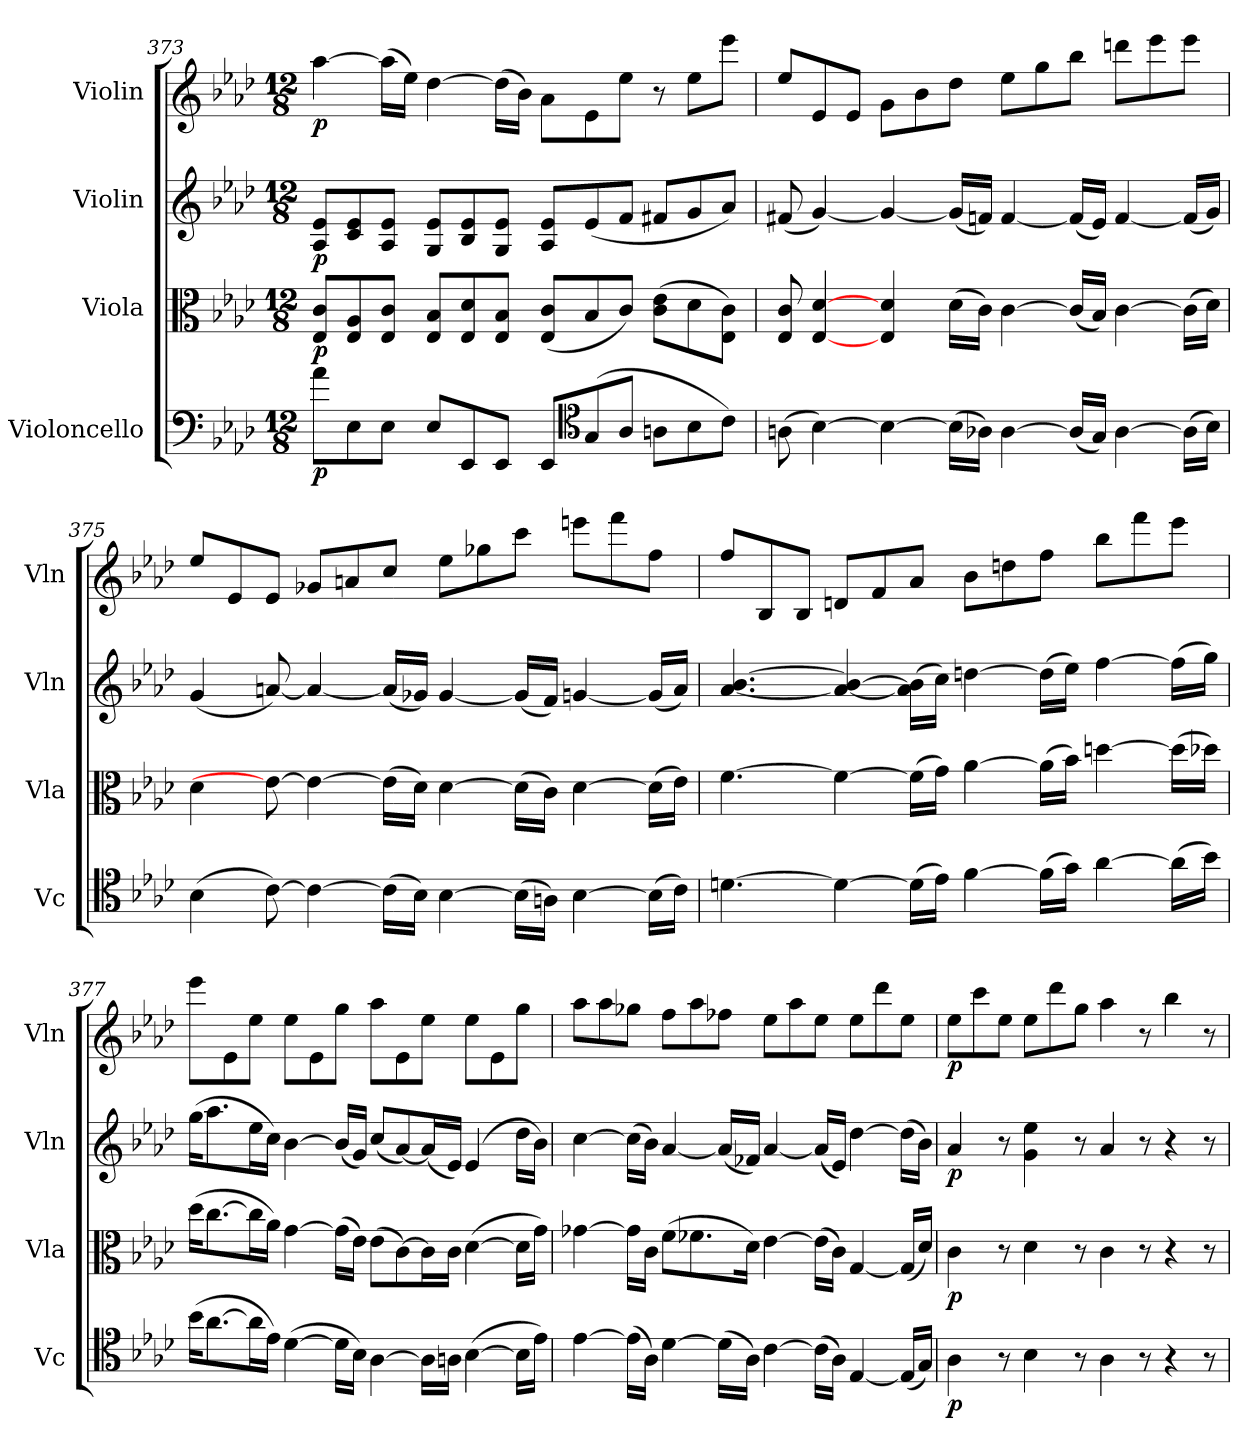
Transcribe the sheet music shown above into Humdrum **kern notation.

**kern	**dynam	**kern	**dynam	**kern	**dynam	**kern	**dynam
*part4	*part4	*part3	*part3	*part2	*part2	*part1	*part1
*staff4	*staff4	*staff3	*staff3	*staff2	*staff2	*staff1	*staff1
*I"Violoncello	*	*I"Viola	*	*I"Violin	*	*I"Violin	*
*I'Vc	*	*I'Vla	*	*I'Vln	*	*I'Vln	*
*clefF4	*	*clefC3	*	*clefG2	*	*clefG2	*
*k[b-e-a-d-]	*	*k[b-e-a-d-]	*	*k[b-e-a-d-]	*	*k[b-e-a-d-]	*
*M12/8	*	*M12/8	*	*M12/8	*	*M12/8	*
=373	=373	=373	=373	=373	=373	=373	=373
8a-\L	p	8E-/ 8c/L	p	8A-/ 8e-/L	p	[4aa-	p
8E-\	.	8E-/ 8A-/	.	8c/ 8e-/	.	.	.
8E-\J	.	8E-/ 8c/J	.	8A-/ 8e-/J	.	(16aa-\LL]	.
.	.	.	.	.	.	16ee-\JJ)	.
8E-/L	.	8E-/ 8B-/L	.	8G/ 8e-/L	.	[4dd-	.
8EE-/	.	8E-/ 8d-/	.	8B-/ 8e-/	.	.	.
8EE-/J	.	8E-/ 8B-/J	.	8G/ 8e-/J	.	(16dd-\LL]	.
.	.	.	.	.	.	16b-\JJ)	.
8EE-/L	.	(8E-/ 8c/L	.	8A-/ 8e-/L	.	8a-\L	.
*clefC4	*	*	*	*	*	*	*
(8G/	.	8B-/	.	(8e-/	.	8e-\	.
8A-/J	.	8c/J)	.	8f/J	.	8ee-\J	.
8An\L	.	(8c\ 8e-\L	.	8f#X/L	.	8r	.
8B-\	.	8d-\	.	8g/	.	8ee-\L	.
8c\J)	.	8E-\ 8c\J)	.	8a-/J)	.	8eee-\J	.
=374	=374	=374	=374	=374	=374	=374	=374
(8An	.	8E- 8c	.	(8f#X	.	8ee-/L	.
[4B-)	.	[4E- [4d-	.	[4g)	.	8e-/	.
.	.	.	.	.	.	8e-/J	.
4B-_	.	4E- 4d-	.	4g_	.	8g\L	.
.	.	.	.	.	.	8b-\	.
(16B-\LL]	.	(16d-\LL	.	(16g/LL]	.	8dd-\J	.
16A-X\JJ)	.	16c\JJ)	.	16fn/JJ)	.	.	.
[4A-	.	[4c	.	[4f	.	8ee-\L	.
.	.	.	.	.	.	8gg\	.
(16A-/LL]	.	(16c/LL]	.	(16f/LL]	.	8bb-\J	.
16G/JJ)	.	16B-/JJ)	.	16e-/JJ)	.	.	.
[4A-	.	[4c	.	[4f	.	8dddn\L	.
.	.	.	.	.	.	8eee-\	.
(16A-\LL]	.	(16c\LL]	.	(16f/LL]	.	8eee-\J	.
16B-\JJ)	.	16d-\JJ)	.	16g/JJ)	.	.	.
=375	=375	=375	=375	=375	=375	=375	=375
(4B-	.	4d-	.	(4g	.	8ee-/L	.
.	.	.	.	.	.	8e-/	.
[8c)	.	8e-_	.	[8an)	.	8e-/J	.
4c_	.	4e-_	.	4a_	.	8g-X/L	.
.	.	.	.	.	.	8an/	.
(16c\LL]	.	(16e-\LL]	.	(16a/LL]	.	8cc/J	.
16B-\JJ)	.	16d-\JJ)	.	16g-X/JJ)	.	.	.
[4B-	.	[4d-	.	[4g-	.	8ee-\L	.
.	.	.	.	.	.	8gg-X\	.
(16B-\LL]	.	(16d-\LL]	.	(16g-/LL]	.	8ccc\J	.
16An\JJ)	.	16c\JJ)	.	16f/JJ)	.	.	.
[4B-	.	[4d-	.	[4gn	.	8eeen\L	.
.	.	.	.	.	.	8fff\	.
(16B-\LL]	.	(16d-\LL]	.	(16g/LL]	.	8ff\J	.
16c\JJ)	.	16e-\JJ)	.	16a/JJ)	.	.	.
=376	=376	=376	=376	=376	=376	=376	=376
[4.dn	.	[4.f	.	[4.a- [4.b-	.	8ff/L	.
.	.	.	.	.	.	8B-/	.
.	.	.	.	.	.	8B-/J	.
4d_	.	4f_	.	4a-_ 4b-_	.	8dn/L	.
.	.	.	.	.	.	8f/	.
(16d\LL]	.	(16f\LL]	.	(16a-]\ 16b-]\LL	.	8a-/J	.
16e-\JJ)	.	16g\JJ)	.	16cc\JJ)	.	.	.
[4f	.	[4a-	.	[4ddn	.	8b-\L	.
.	.	.	.	.	.	8ddn\	.
(16f\LL]	.	(16a-\LL]	.	(16dd\LL]	.	8ff\J	.
16g\JJ)	.	16b-\JJ)	.	16ee-\JJ)	.	.	.
[4a-	.	[4ddn	.	[4ff	.	8bb-\L	.
.	.	.	.	.	.	8fff\	.
(16a-\LL]	.	(16dd\LL]	.	(16ff\LL]	.	8eee-\J	.
16b-\JJ)	.	16dd-X\JJ)	.	16gg\JJ)	.	.	.
=377	=377	=377	=377	=377	=377	=377	=377
(16b-\KL	.	(16dd-\KL	.	(16gg\KL	.	8eee-\L	.
[8.a-\	.	[8.cc\	.	8.aa-\	.	.	.
.	.	.	.	.	.	8e-\	.
16a-\L]	.	16cc\L]	.	16ee-\L	.	8ee-\J	.
16e-\JJ)	.	16a-\JJ)	.	16cc\JJ)	.	.	.
([4d-	.	[4g	.	[4b-	.	8ee-\L	.
.	.	.	.	.	.	8e-\	.
16d-\LL]	.	(16g\LL]	.	(16b-/LL]	.	8gg\J	.
16B-\JJ)	.	16e-\JJ)	.	16g/JJ)	.	.	.
[4A-	.	(8e-\L	.	(8cc/L	.	8aa-\L	.
.	.	[8c\)	.	[8a-/)	.	8e-\	.
16A-\LL]	.	16c\L]	.	(16a-/L]	.	8ee-\J	.
16An\JJ	.	16c\JJ	.	16e-/JJ)	.	.	.
([4B-	.	([4d-	.	(4e-	.	8ee-\L	.
.	.	.	.	.	.	8e-\	.
16B-\LL]	.	16d-\LL]	.	16dd-\LL	.	8gg\J	.
16e-\JJ)	.	16g\JJ)	.	16b-\JJ)	.	.	.
=378	=378	=378	=378	=378	=378	=378	=378
[4e-	.	[4g-X	.	[4cc	.	8aa-\L	.
.	.	.	.	.	.	8aa-\	.
(16e-\LL]	.	16g-\LL]	.	(16cc\LL]	.	8gg-X\J	.
16A-\JJ)	.	16c\JJ	.	16b-\JJ)	.	.	.
[4d-	.	(8f\L	.	[4a-	.	8ff\L	.
.	.	8.f-X\	.	.	.	8aa-\	.
(16d-\LL]	.	.	.	(16a-/LL]	.	8ff-X\J	.
16A-\JJ)	.	16d-\Jk)	.	16f-X/JJ)	.	.	.
[4c	.	[4e-	.	[4a-	.	8ee-\L	.
.	.	.	.	.	.	8aa-\	.
(16c\LL]	.	(16e-\LL]	.	(16a-/LL]	.	8ee-\J	.
16A-\JJ)	.	16c\JJ)	.	16e-/JJ)	.	.	.
[4E-	.	[4G	.	[4dd-	.	8ee-\L	.
.	.	.	.	.	.	8ddd-\	.
(16E-/LL]	.	(16G/LL]	.	(16dd-\LL]	.	8ee-\J	.
16G/JJ)	.	16d-/JJ)	.	16b-\JJ)	.	.	.
=379	=379	=379	=379	=379	=379	=379	=379
4A-	p	4c	p	4a-	p	8ee-\L	p
.	.	.	.	.	.	8ccc\	.
8r	.	8r	.	8r	.	8ee-\J	.
4B-	.	4d-	.	4g 4ee-	.	8ee-\L	.
.	.	.	.	.	.	8ddd-\	.
8r	.	8r	.	8r	.	8gg\J	.
4A-	.	4c	.	4a-	.	4aa-	.
8r	.	8r	.	8r	.	8r	.
4r	.	4r	.	4r	.	4bb-	.
8r	.	8r	.	8r	.	8r	.
=	=	=	=	=	=	=	=
*-	*-	*-	*-	*-	*-	*-	*-
